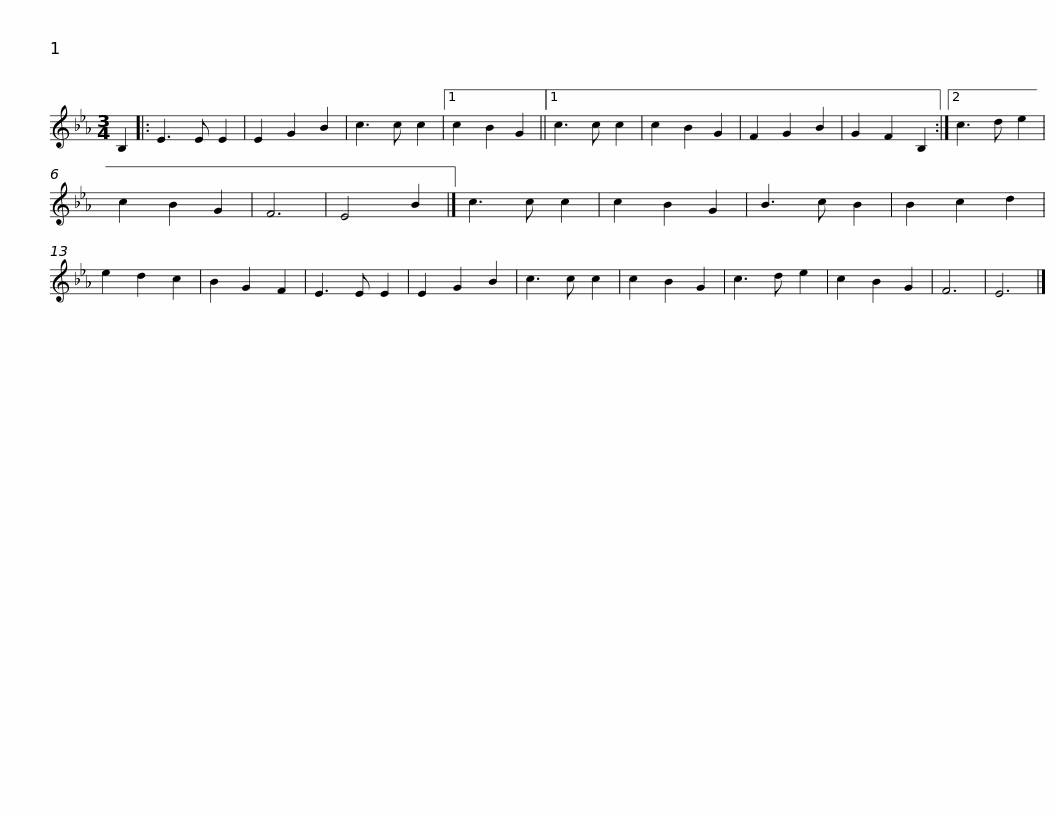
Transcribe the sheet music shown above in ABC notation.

X:1
L:1/8
M:3/4
I:linebreak $
K:Eb
V:1 treble
V:1
 B,2 |: E3 E E2 | E2 G2 B2 | c3 c c2 |1 c2 B2 G2 ||1 %5
 c3 c c2 | c2 B2 G2 | F2 G2 B2 | G2 F2 B,2 :|2 c3 d e2 | %10
 c2 B2 G2 | F6 |$ E4 B2 |] c3 c c2 | c2 B2 G2 | %15
 B3 c B2 | B2 c2 d2 | e2 d2 c2 | B2 G2 F2 | E3 E E2 | %20
 E2 G2 B2 | c3 c c2 | c2 B2 G2 | c3 d e2 |$ c2 B2 G2 | %25
 F6 | E6 |] %27
